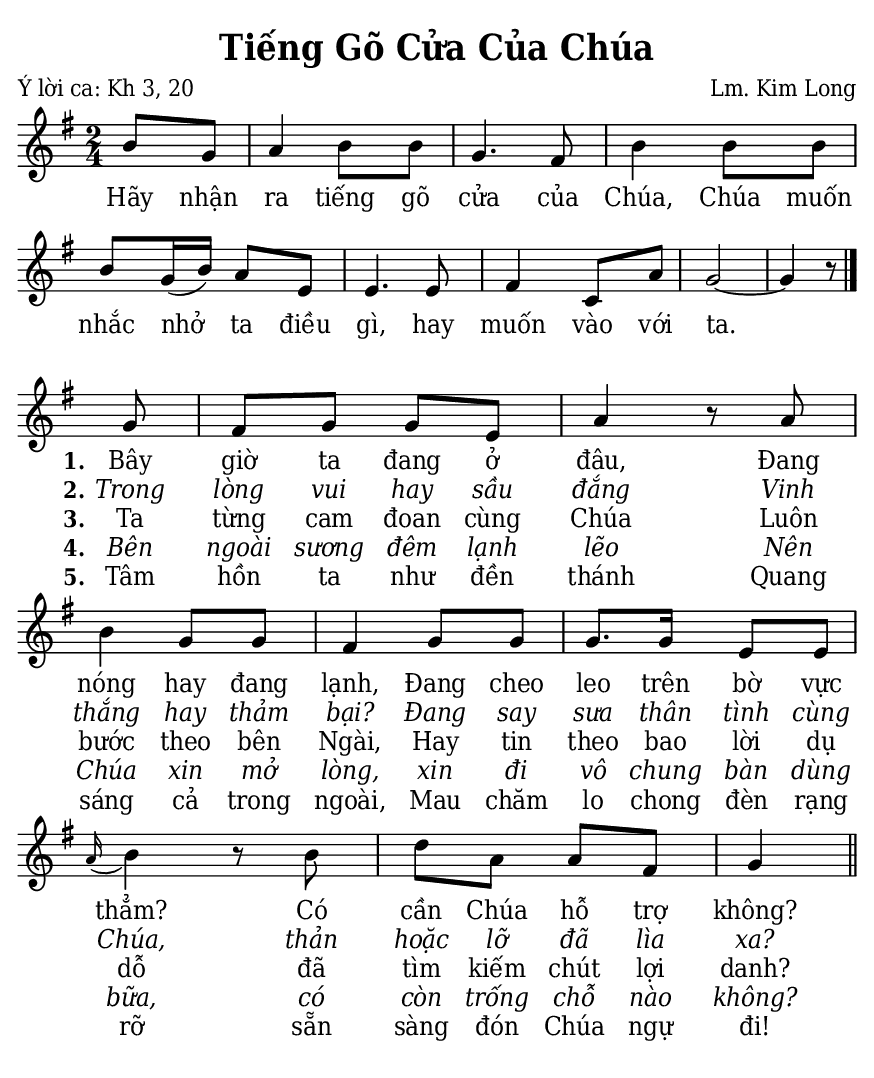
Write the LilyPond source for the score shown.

% Cài đặt chung
\version "2.24.3"
\include "english.ly"

\header {
  title = "Tiếng Gõ Cửa Của Chúa"
  poet = "Ý lời ca: Kh 3, 20"
  composer = "Lm. Kim Long"
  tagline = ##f
}

% Nhạc
nhacPhanMot = \relative c'' {
  \key g \major
  \time 2/4
  \partial 4 b8 g |
  a4 b8 b |
  g4. fs8 |
  b4 b8 b |
  b g16 (b) a8 e |
  e4. e8 |
  fs4 c8 a' |
  g2 ~ |
  g4 r8 \bar "|."
}

nhacPhanHai = \relative c'' {
  \key g \major
  \time 2/4
  \partial 8 g8 |
  fs g g e |
  a4 r8 a |
  b4 g8 g |
  fs4 g8 g |
  g8. g16 e8 e |
  \grace a16 (b4) r8 b |
  d a a fs |
  g4 \bar "||"
}

% Lời
loiPhanMot = \lyricmode {
  Hãy nhận ra tiếng gõ cửa của Chúa,
  Chúa muốn nhắc nhở ta điều gì, hay muốn vào với ta.
}

loiPhanHai = \lyricmode {
  <<
    {
      \set stanza = "1."
      Bây giờ ta đang ở đâu,
      Đang nóng hay đang lạnh,
      Đang cheo leo trên bờ vực thẳm?
      Có cần Chúa hỗ trợ không?
    }
    \new Lyrics {
	    \set associatedVoice = "beSop"
	    \set stanza = "2."
      \override Lyrics.LyricText.font-shape = #'italic
      Trong lòng vui hay sầu đắng
      Vinh thắng hay thảm bại?
      Đang say sưa thân tình cùng Chúa,
      thản hoặc lỡ đã lìa xa?
    }
    \new Lyrics {
	    \set associatedVoice = "beSop"
	    \set stanza = "3."
      Ta từng cam đoan cùng Chúa
      Luôn bước theo bên Ngài,
      Hay tin theo bao lời dụ dỗ đã tìm kiếm chút lợi danh?
    }
    \new Lyrics {
	    \set associatedVoice = "beSop"
	    \set stanza = "4."
      \override Lyrics.LyricText.font-shape = #'italic
      Bên ngoài sương đêm lạnh lẽo
      Nên Chúa xin mở lòng, xin đi vô chung bàn dùng bữa,
      có còn trống chỗ nào không?
    }
    \new Lyrics {
	    \set associatedVoice = "beSop"
	    \set stanza = "5."
      Tâm hồn ta như đền thánh
      Quang sáng cả trong ngoài,
      Mau chăm lo chong đèn rạng rỡ
      sẵn sàng đón Chúa ngự đi!
    }
  >>
}

% Dàn trang
\paper {
  #(set-paper-size "a5")
  top-margin = 3\mm
  bottom-margin = 3\mm
  left-margin = 3\mm
  right-margin = 3\mm
  indent = #0
  #(define fonts
	 (make-pango-font-tree "Deja Vu Serif Condensed"
	 		       "Deja Vu Serif Condensed"
			       "Deja Vu Serif Condensed"
			       (/ 20 20)))
  print-page-number = ##f
}

\score {
  <<
    \new Staff <<
        \clef treble
        \new Voice = beSop {
          \nhacPhanMot
        }
      \new Lyrics \lyricsto beSop \loiPhanMot
    >>
  >>
  \layout {
    \override Lyrics.LyricSpace.minimum-distance = #2.5
    \override Score.BarNumber.break-visibility = ##(#f #f #f)
    \override Score.SpacingSpanner.uniform-stretching = ##t
    ragged-last = ##f
  }
}

\score {
  <<
    \new Staff <<
        \clef treble
        \new Voice = beSop {
          \nhacPhanHai
        }
      \new Lyrics \lyricsto beSop \loiPhanHai
    >>
  >>
  \layout {
    \override Staff.TimeSignature.transparent = ##t
    \override Lyrics.LyricSpace.minimum-distance = #2.2
    \override Score.BarNumber.break-visibility = ##(#f #f #f)
    \override Score.SpacingSpanner.uniform-stretching = ##t
    ragged-last = ##f
  }
}
